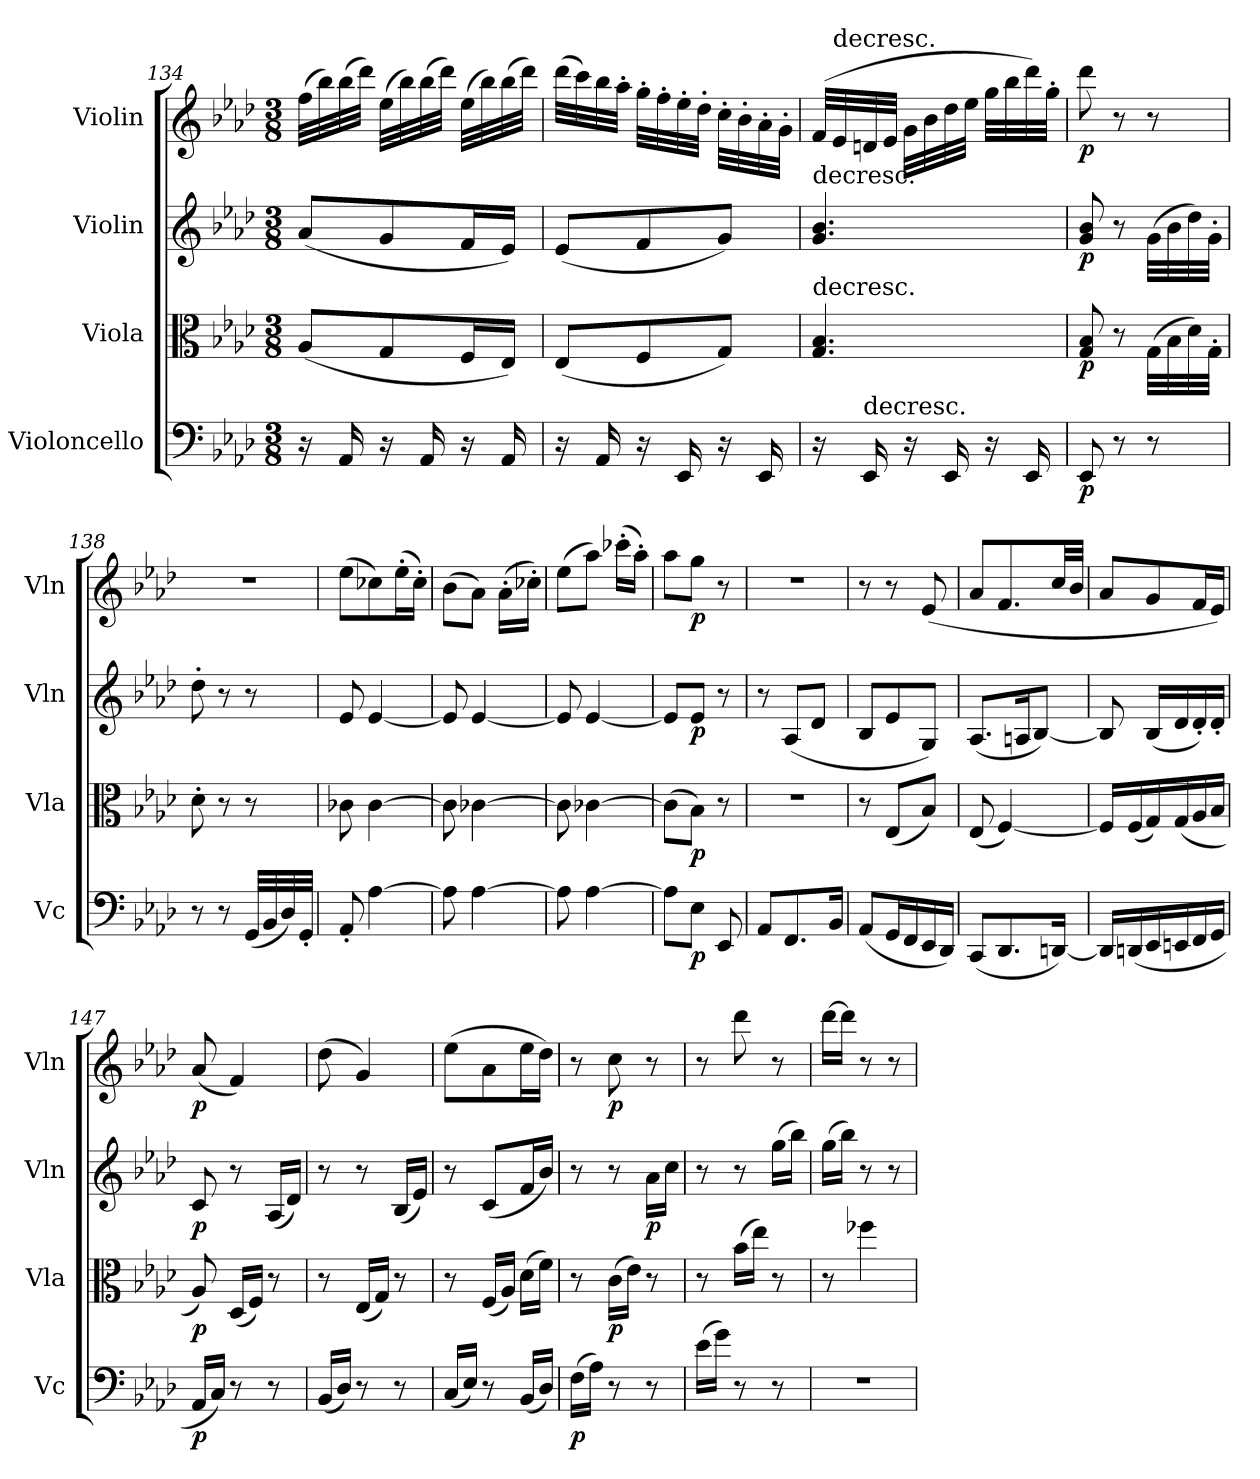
**kern	**dynam	**kern	**dynam	**kern	**dynam	**kern	**dynam
*part4	*part4	*part3	*part3	*part2	*part2	*part1	*part1
*staff4	*staff4	*staff3	*staff3	*staff2	*staff2	*staff1	*staff1
*I"Violoncello	*	*I"Viola	*	*I"Violin	*	*I"Violin	*
*I'Vc	*	*I'Vla	*	*I'Vln	*	*I'Vln	*
*clefF4	*	*clefC3	*	*clefG2	*	*clefG2	*
*k[b-e-a-d-]	*	*k[b-e-a-d-]	*	*k[b-e-a-d-]	*	*k[b-e-a-d-]	*
*M3/8	*	*M3/8	*	*M3/8	*	*M3/8	*
=134	=134	=134	=134	=134	=134	=134	=134
16r	.	(8A-/L	.	(8a-/L	.	(32ff\LLL	.
.	.	.	.	.	.	32bb-\)	.
16AA-/	.	.	.	.	.	(32bb-\	.
.	.	.	.	.	.	32ddd-\JJJ)	.
16r	.	8G/	.	8g/	.	(32ee-\LLL	.
.	.	.	.	.	.	32bb-\)	.
16AA-/	.	.	.	.	.	(32bb-\	.
.	.	.	.	.	.	32ddd-\JJJ)	.
16r	.	16F/L	.	16f/L	.	(32ee-\LLL	.
.	.	.	.	.	.	32bb-\)	.
16AA-/	.	16E-/JJ)	.	16e-/JJ)	.	(32bb-\	.
.	.	.	.	.	.	32ddd-\JJJ)	.
=135	=135	=135	=135	=135	=135	=135	=135
16r	.	(8E-/L	.	(8e-/L	.	(32ddd-\LLL	.
.	.	.	.	.	.	32ccc\)	.
16AA-/	.	.	.	.	.	32bb-\	.
.	.	.	.	.	.	32aa-'\JJJ	.
16r	.	8F/	.	8f/	.	32gg'\LLL	.
.	.	.	.	.	.	32ff'\	.
16EE-/	.	.	.	.	.	32ee-'\	.
.	.	.	.	.	.	32dd-'\JJJ	.
16r	.	8G/J)	.	8g/J)	.	32cc'\LLL	.
.	.	.	.	.	.	32b-'\	.
16EE-/	.	.	.	.	.	32a-'\	.
.	.	.	.	.	.	32g'\JJJ	.
=136	=136	=136	=136	=136	=136	=136	=136
!	!	!	!	!LO:TX:t=decresc.	!	!	!
!	!	!LO:TX:t=decresc.	!	!	!	!	!
16r	.	4.G/ 4.B-/	.	4.g/ 4.b-/	.	(32f/LLL	.
!	!	!	!	!	!	!LO:TX:t=decresc.	!
.	.	.	.	.	.	32e-/	.
!LO:TX:t=decresc.	!	!	!	!	!	!	!
16EE-/	.	.	.	.	.	32dn/	.
.	.	.	.	.	.	32e-/JJJ	.
16r	.	.	.	.	.	32g\LLL	.
.	.	.	.	.	.	32b-\	.
16EE-/	.	.	.	.	.	32dd-\	.
.	.	.	.	.	.	32ee-\JJJ	.
16r	.	.	.	.	.	32gg\LLL	.
.	.	.	.	.	.	32bb-\	.
16EE-/	.	.	.	.	.	32ddd-\)	.
.	.	.	.	.	.	32gg'\JJJ	.
=137	=137	=137	=137	=137	=137	=137	=137
8EE-/	p	8G/ 8B-/	p	8g/ 8b-/	p	8ddd-\	p
8r	.	8r	.	8r	.	8r	.
8r	.	(32G\LLL	.	(32g\LLL	.	8r	.
.	.	32B-\	.	32b-\	.	.	.
.	.	32d-\)	.	32dd-\)	.	.	.
.	.	32G'\JJJ	.	32g'\JJJ	.	.	.
=138	=138	=138	=138	=138	=138	=138	=138
8r	.	8d-'\	.	8dd-'\	.	4.r	.
8r	.	8r	.	8r	.	.	.
(32GG/LLL	.	8r	.	8r	.	.	.
32BB-/	.	.	.	.	.	.	.
32D-/)	.	.	.	.	.	.	.
32GG'/JJJ	.	.	.	.	.	.	.
=139	=139	=139	=139	=139	=139	=139	=139
8AA-'/	.	8c-X\	.	8e-/	.	(8ee-\L	.
[4A-\	.	[4c-\	.	[4e-/	.	8cc-X\)	.
.	.	.	.	.	.	(16ee-'\L	.
.	.	.	.	.	.	16cc-'\JJ)	.
=140	=140	=140	=140	=140	=140	=140	=140
8A-\]	.	8c-\]	.	8e-/]	.	(8b-\L	.
[4A-\	.	[4c-X\	.	[4e-/	.	8a-\J)	.
.	.	.	.	.	.	(16a-'\LL	.
.	.	.	.	.	.	16cc-X'\JJ)	.
=141	=141	=141	=141	=141	=141	=141	=141
8A-\]	.	8c-\]	.	8e-/]	.	(8ee-\L	.
[4A-\	.	[4c-X\	.	[4e-/	.	8aa-\J)	.
.	.	.	.	.	.	(16ccc-X'\LL	.
.	.	.	.	.	.	16aa-'\JJ)	.
=142	=142	=142	=142	=142	=142	=142	=142
8A-\L]	.	(8c-\L]	.	8e-/L]	.	8aa-\L	.
8E-\J	p	8B-\J)	p	8e-/J	p	8gg\J	p
8EE-/	.	8r	.	8r	.	8r	.
=143	=143	=143	=143	=143	=143	=143	=143
8AA-/L	.	4.r	.	8r	.	4.r	.
8.FF/	.	.	.	(8A-/L	.	.	.
.	.	.	.	8d-/J	.	.	.
16BB-/Jk	.	.	.	.	.	.	.
=144	=144	=144	=144	=144	=144	=144	=144
(8AA-/L	.	8r	.	8B-/L	.	8r	.
16GG/L	.	(8E-/L	.	8e-/	.	8r	.
16FF/	.	.	.	.	.	.	.
16EE-/	.	8B-/J)	.	8G/J)	.	(8e-/	.
16DD-/JJ)	.	.	.	.	.	.	.
=145	=145	=145	=145	=145	=145	=145	=145
(8CC/L	.	(8E-/	.	(8.A-/L	.	8a-/L	.
8.DD-/	.	[4F/)	.	.	.	8.f/	.
.	.	.	.	16An/K	.	.	.
.	.	.	.	[8B-/J)	.	.	.
[16DDn/Jk)	.	.	.	.	.	32cc/LL	.
.	.	.	.	.	.	32b-/JJJ	.
=146	=146	=146	=146	=146	=146	=146	=146
16DD/LL]	.	16F/LL]	.	8B-/]	.	8a-/L	.
(16DDn/	.	(16F/	.	.	.	.	.
16EE-/	.	16G/)	.	(16B-/LL	.	8g/	.
16EEn/	.	(16G/	.	16d-/	.	.	.
16FF/	.	16A-/	.	16d-'/)	.	16f/L	.
16GG/JJ	.	16B-/JJ	.	16d-'/JJ	.	16e-/JJ)	.
=147	=147	=147	=147	=147	=147	=147	=147
16AA-/LL	p	8A-/)	p	8c/	p	(8a-/	p
16C/JJ)	.	.	.	.	.	.	.
8r	.	(16D-/LL	.	8r	.	4f/)	.
.	.	16F/JJ)	.	.	.	.	.
8r	.	8r	.	(16A-/LL	.	.	.
.	.	.	.	16d-/JJ)	.	.	.
=148	=148	=148	=148	=148	=148	=148	=148
(16BB-/LL	.	8r	.	8r	.	(8dd-\	.
16D-/JJ)	.	.	.	.	.	.	.
8r	.	(16E-/LL	.	8r	.	4g/)	.
.	.	16G/JJ)	.	.	.	.	.
8r	.	8r	.	(16B-/LL	.	.	.
.	.	.	.	16e-/JJ)	.	.	.
=149	=149	=149	=149	=149	=149	=149	=149
(16C/LL	.	8r	.	8r	.	(8ee-\L	.
16E-/JJ)	.	.	.	.	.	.	.
8r	.	(16F/LL	.	(8c/L	.	8a-\	.
.	.	16A-/JJ)	.	.	.	.	.
(16BB-/LL	.	(16d-\LL	.	16f/L	.	16ee-\L	.
16D-/JJ)	.	16f\JJ)	.	16b-/JJ)	.	16dd-\JJ)	.
=150	=150	=150	=150	=150	=150	=150	=150
(16F\LL	p	8r	.	8r	.	8r	.
16A-\JJ)	.	.	.	.	.	.	.
8r	.	(16c\LL	p	8r	.	8cc\	p
.	.	16e-\JJ)	.	.	.	.	.
8r	.	8r	.	16a-\LL	p	8r	.
.	.	.	.	16cc\JJ	.	.	.
=151	=151	=151	=151	=151	=151	=151	=151
(16e-\LL	.	8r	.	8r	.	8r	.
16g\JJ)	.	.	.	.	.	.	.
8r	.	(16b-\LL	.	8r	.	8ddd-\	.
.	.	16ee-\JJ)	.	.	.	.	.
8r	.	8r	.	(16gg\LL	.	8r	.
.	.	.	.	16bb-\JJ)	.	.	.
=152	=152	=152	=152	=152	=152	=152	=152
4.r	.	8r	.	(16gg\LL	.	[16ddd-\LL	.
.	.	.	.	16bb-\JJ)	.	16ddd-\JJ]	.
.	.	4ff-X\	.	8r	.	8r	.
.	.	.	.	8r	.	8r	.
=	=	=	=	=	=	=	=
*-	*-	*-	*-	*-	*-	*-	*-
